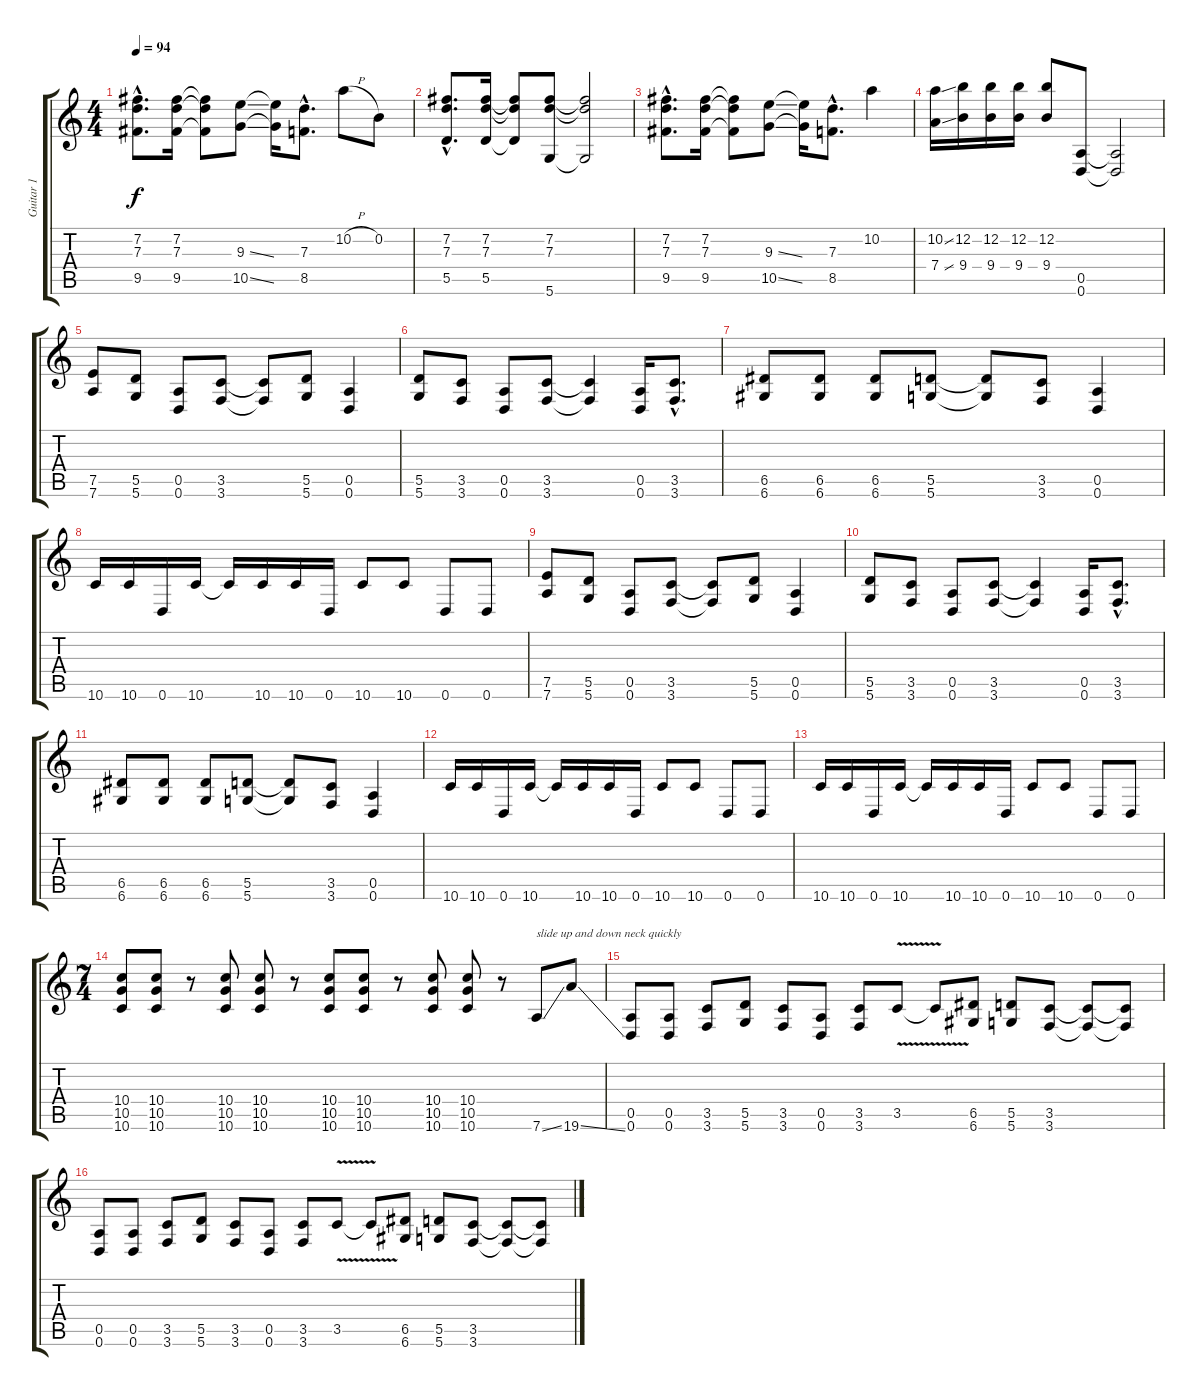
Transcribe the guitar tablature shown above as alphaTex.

\track ("Guitar 1" "Guitar 1") {instrument overdrivenguitar}
\staff {score tabs}
\tuning (E4 B3 G3 D3 A2 D2) {hide}
\ts (4 4)
\tempo 94
\clef g2
\ks c
(7.2{hac} 7.3{hac} 9.5{hac}).8{d dy f} (7.2 7.3 9.5).16 (7.2{t} 7.3{t} 9.5{t}).8 (9.3{ss} 10.5{ss}).8 (9.3{t} 10.5{t}).16 (7.3{hac} 8.5{hac}).8{d} 10.2{h}.8 0.2.8 |
(7.2{hac} 7.3{hac} 5.5{hac}).8{d} (7.2 7.3 5.5).16 (7.2{t} 7.3{t} 5.5{t}).8 (7.2 7.3 5.6).8 (7.2{t} 7.3{t} 5.6{t}).2 |
(7.2{hac} 7.3{hac} 9.5{hac}).8{d} (7.2 7.3 9.5).16 (7.2{t} 7.3{t} 9.5{t}).8 (9.3{ss} 10.5{ss}).8 (9.3{t} 10.5{t}).16 (7.3{hac} 8.5{hac}).8{d} 10.2.4 |
(10.2{ss} 7.4{ss}).16 (12.2 9.4).16 (12.2 9.4).16 (12.2 9.4).16 (12.2 9.4).8 (0.5 0.6).8 (0.5{t} 0.6{t}).2 |
(7.5 7.6).8 (5.5 5.6).8 (0.5 0.6).8 (3.5 3.6).8 (3.5{t} 3.6{t}).8 (5.5 5.6).8 (0.5 0.6).4 |
(5.5 5.6).8 (3.5 3.6).8 (0.5 0.6).8 (3.5 3.6).8 (3.5{t} 3.6{t}).4 (0.5 0.6).16 (3.5{hac} 3.6{hac}).8{d} |
(6.5 6.6).8 (6.5 6.6).8 (6.5 6.6).8 (5.5 5.6).8 (5.5{t} 5.6{t}).8 (3.5 3.6).8 (0.5 0.6).4 |
10.6.16 10.6.16 0.6.16 10.6.16 10.6{t}.16 10.6.16 10.6.16 0.6.16 10.6.8 10.6.8 0.6.8 0.6.8 |
(7.5 7.6).8 (5.5 5.6).8 (0.5 0.6).8 (3.5 3.6).8 (3.5{t} 3.6{t}).8 (5.5 5.6).8 (0.5 0.6).4 |
(5.5 5.6).8 (3.5 3.6).8 (0.5 0.6).8 (3.5 3.6).8 (3.5{t} 3.6{t}).4 (0.5 0.6).16 (3.5{hac} 3.6{hac}).8{d} |
(6.5 6.6).8 (6.5 6.6).8 (6.5 6.6).8 (5.5 5.6).8 (5.5{t} 5.6{t}).8 (3.5 3.6).8 (0.5 0.6).4 |
10.6.16 10.6.16 0.6.16 10.6.16 10.6{t}.16 10.6.16 10.6.16 0.6.16 10.6.8 10.6.8 0.6.8 0.6.8 |
10.6.16 10.6.16 0.6.16 10.6.16 10.6{t}.16 10.6.16 10.6.16 0.6.16 10.6.8 10.6.8 0.6.8 0.6.8 |
\ts (7 4)
(10.4 10.5 10.6).8 (10.4 10.5 10.6).8 r.8 (10.4 10.5 10.6).8 (10.4 10.5 10.6).8 r.8 (10.4 10.5 10.6).8 (10.4 10.5 10.6).8 r.8 (10.4 10.5 10.6).8 (10.4 10.5 10.6).8 r.8 7.6{ss}.8{txt "slide up and down neck quickly"} 19.6{ss}.8 |
(0.5 0.6).8 (0.5 0.6).8 (3.5 3.6).8 (5.5 5.6).8 (3.5 3.6).8 (0.5 0.6).8 (3.5 3.6).8 3.5{v}.8 3.5{t}.8 (6.5 6.6).8 (5.5 5.6).8 (3.5 3.6).8 (3.5{t} 3.6{t}).8 (3.5{t} 3.6{t}).8 |
(0.5 0.6).8 (0.5 0.6).8 (3.5 3.6).8 (5.5 5.6).8 (3.5 3.6).8 (0.5 0.6).8 (3.5 3.6).8 3.5{v}.8 3.5{t}.8 (6.5 6.6).8 (5.5 5.6).8 (3.5 3.6).8 (3.5{t} 3.6{t}).8 (3.5{t} 3.6{t}).8
